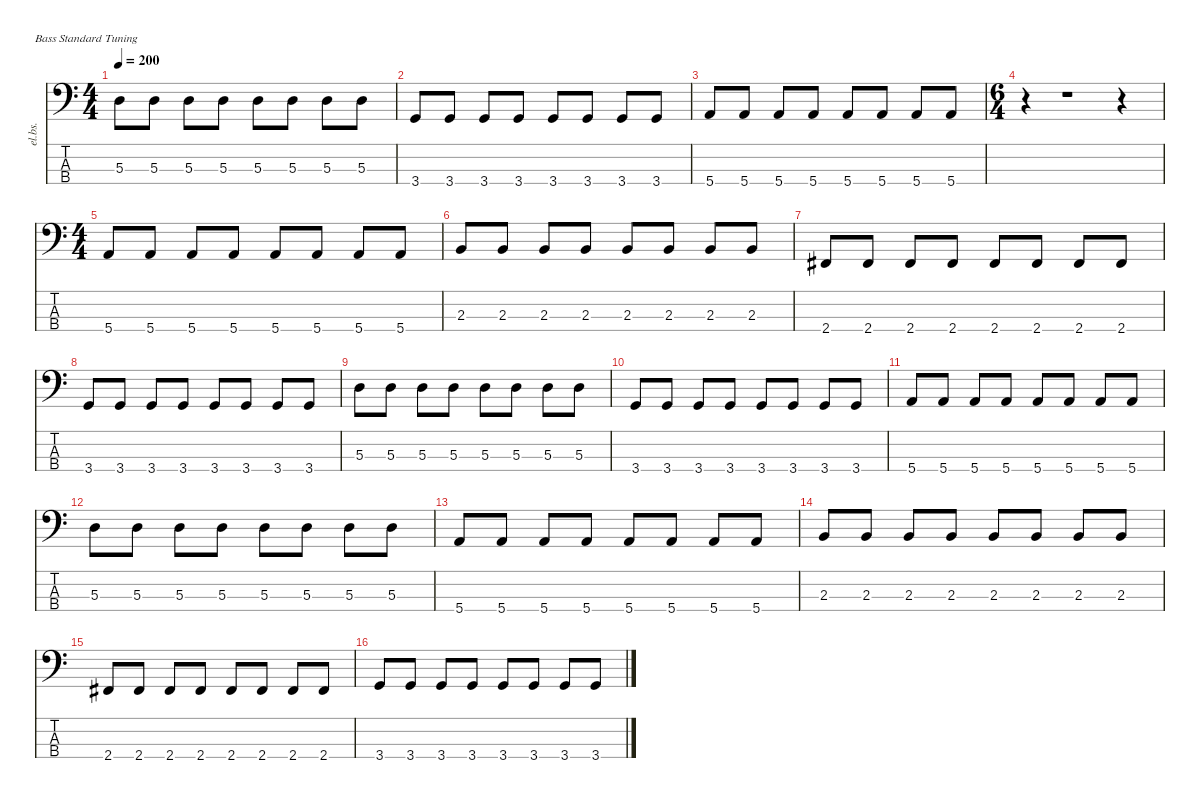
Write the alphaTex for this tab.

\defaultSystemsLayout 4
\hideDynamics
\bracketExtendMode nobrackets
\track ("Track 8" "el.bs.") {instrument electricbassfinger}
\staff {score tabs}
\tuning (G2 D2 A1 E1)
\ts (4 4)
\tempo 200
\clef f4
\ks c
5.3.8{dy f} 5.3.8 5.3.8 5.3.8 5.3.8 5.3.8 5.3.8 5.3.8 |
3.4.8 3.4.8 3.4.8 3.4.8 3.4.8 3.4.8 3.4.8 3.4.8 |
5.4.8 5.4.8 5.4.8 5.4.8 5.4.8 5.4.8 5.4.8 5.4.8 |
\ts (6 4)
\beaming (8 6 6)
r.4 r.1 r.4 |
\ts (4 4)
\beaming (8 2 2 2 2)
5.4.8 5.4.8 5.4.8 5.4.8 5.4.8 5.4.8 5.4.8 5.4.8 |
2.3.8 2.3.8 2.3.8 2.3.8 2.3.8 2.3.8 2.3.8 2.3.8 |
2.4{acc #}.8 2.4{acc #}.8 2.4{acc #}.8 2.4{acc #}.8 2.4{acc #}.8 2.4{acc #}.8 2.4{acc #}.8 2.4{acc #}.8 |
3.4.8 3.4.8 3.4.8 3.4.8 3.4.8 3.4.8 3.4.8 3.4.8 |
5.3.8 5.3.8 5.3.8 5.3.8 5.3.8 5.3.8 5.3.8 5.3.8 |
3.4.8 3.4.8 3.4.8 3.4.8 3.4.8 3.4.8 3.4.8 3.4.8 |
5.4.8 5.4.8 5.4.8 5.4.8 5.4.8 5.4.8 5.4.8 5.4.8 |
5.3.8 5.3.8 5.3.8 5.3.8 5.3.8 5.3.8 5.3.8 5.3.8 |
5.4.8 5.4.8 5.4.8 5.4.8 5.4.8 5.4.8 5.4.8 5.4.8 |
2.3.8 2.3.8 2.3.8 2.3.8 2.3.8 2.3.8 2.3.8 2.3.8 |
2.4{acc #}.8 2.4{acc #}.8 2.4{acc #}.8 2.4{acc #}.8 2.4{acc #}.8 2.4{acc #}.8 2.4{acc #}.8 2.4{acc #}.8 |
3.4.8 3.4.8 3.4.8 3.4.8 3.4.8 3.4.8 3.4.8 3.4.8
